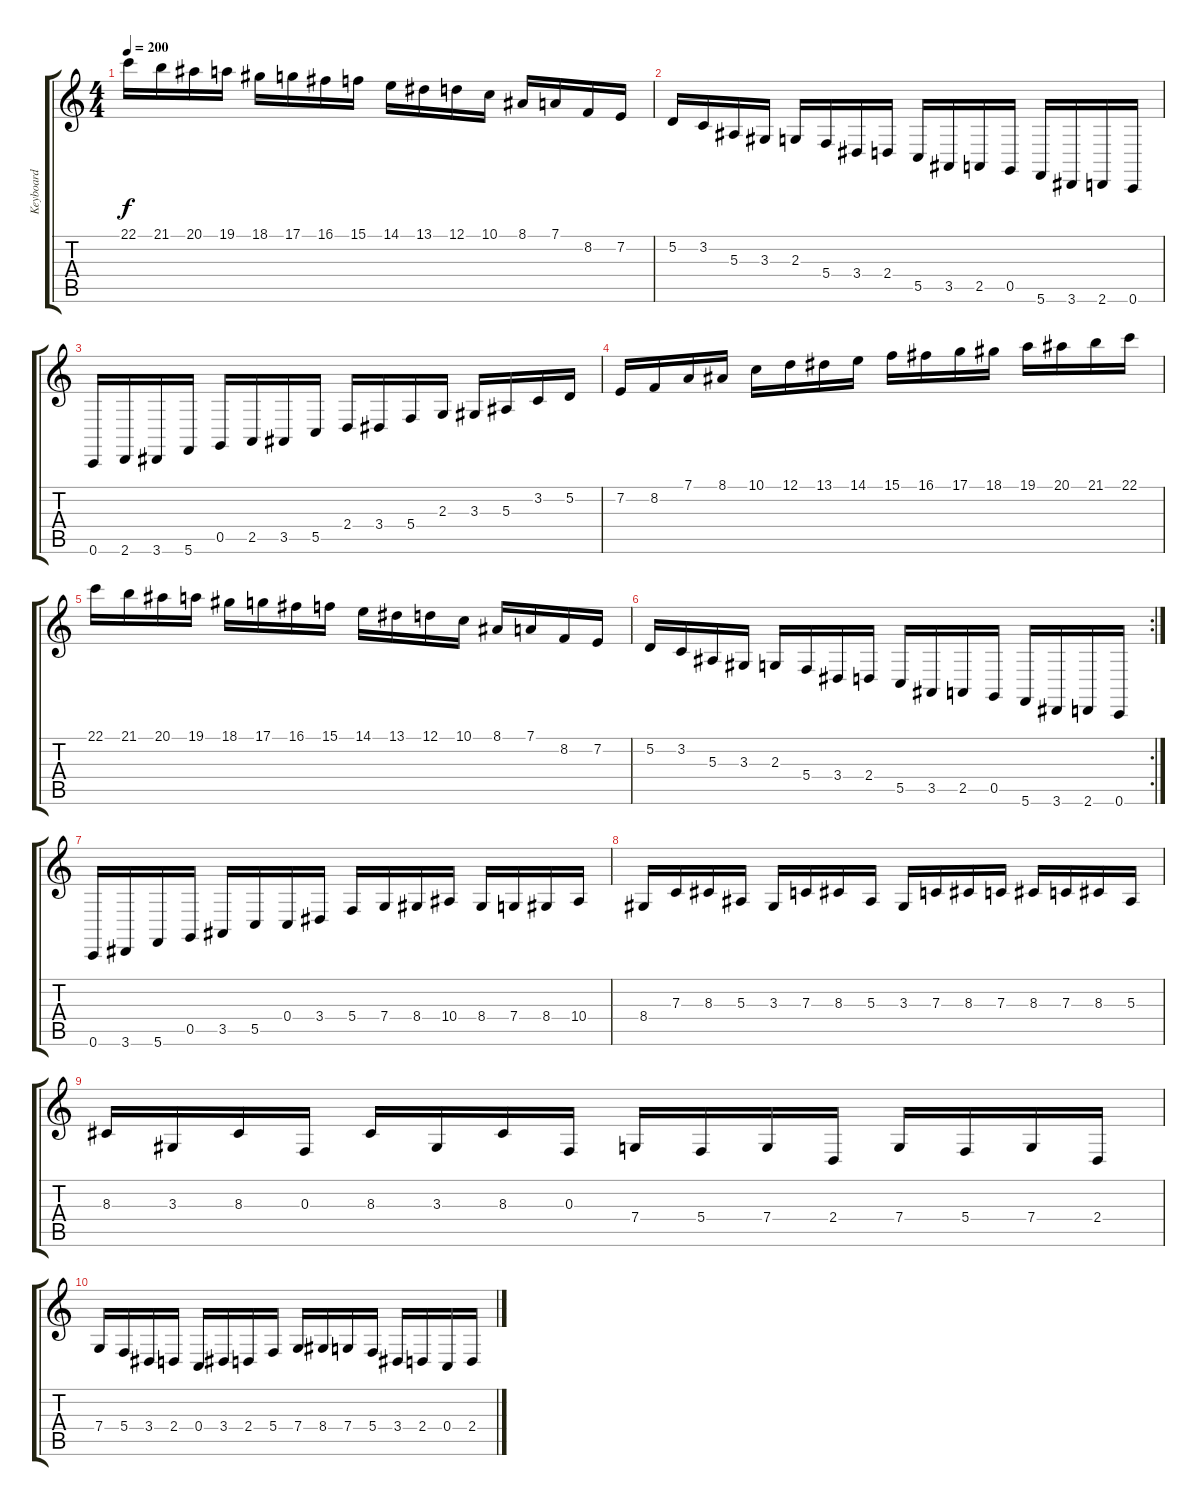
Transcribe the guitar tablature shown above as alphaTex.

\track ("Keyboard" "Keyboard") {instrument whistle}
\staff {score tabs}
\tuning (D4 A3 F3 C3 G2 C2) {hide}
\ts (4 4)
\tempo 200
\clef g2
\ks c
22.1.16{dy f} 21.1.16 20.1.16 19.1.16 18.1.16 17.1.16 16.1.16 15.1.16 14.1.16 13.1.16 12.1.16 10.1.16 8.1.16 7.1.16 8.2.16 7.2.16 |
5.2.16 3.2.16 5.3.16 3.3.16 2.3.16 5.4.16 3.4.16 2.4.16 5.5.16 3.5.16 2.5.16 0.5.16 5.6.16 3.6.16 2.6.16 0.6.16 |
0.6.16{volume 16 balance 0 instrument pad3polysynth} 2.6.16 3.6.16 5.6.16 0.5.16 2.5.16 3.5.16 5.5.16 2.4.16 3.4.16 5.4.16 2.3.16 3.3.16 5.3.16 3.2.16 5.2.16 |
7.2.16 8.2.16 7.1.16 8.1.16 10.1.16 12.1.16 13.1.16 14.1.16 15.1.16 16.1.16 17.1.16 18.1.16 19.1.16 20.1.16 21.1.16 22.1.16 |
22.1.16 21.1.16 20.1.16 19.1.16 18.1.16 17.1.16 16.1.16 15.1.16 14.1.16 13.1.16 12.1.16 10.1.16 8.1.16 7.1.16 8.2.16 7.2.16 |
\rc 2
5.2.16 3.2.16 5.3.16 3.3.16 2.3.16 5.4.16 3.4.16 2.4.16 5.5.16 3.5.16 2.5.16 0.5.16 5.6.16 3.6.16 2.6.16 0.6.16 |
0.6.16 3.6.16 5.6.16 0.5.16 3.5.16 5.5.16 0.4.16 3.4.16 5.4.16 7.4.16 8.4.16 10.4.16 8.4.16 7.4.16 8.4.16 10.4.16 |
8.4.16 7.3.16 8.3.16 5.3.16 3.3.16 7.3.16 8.3.16 5.3.16 3.3.16 7.3.16 8.3.16 7.3.16 8.3.16 7.3.16 8.3.16 5.3.16 |
8.3.16 3.3.16 8.3.16 0.3.16 8.3.16 3.3.16 8.3.16 0.3.16 7.4.16 5.4.16 7.4.16 2.4.16 7.4.16 5.4.16 7.4.16 2.4.16 |
7.4.16 5.4.16 3.4.16 2.4.16 0.4.16 3.4.16 2.4.16 5.4.16 7.4.16 8.4.16 7.4.16 5.4.16 3.4.16 2.4.16 0.4.16 2.4.16
